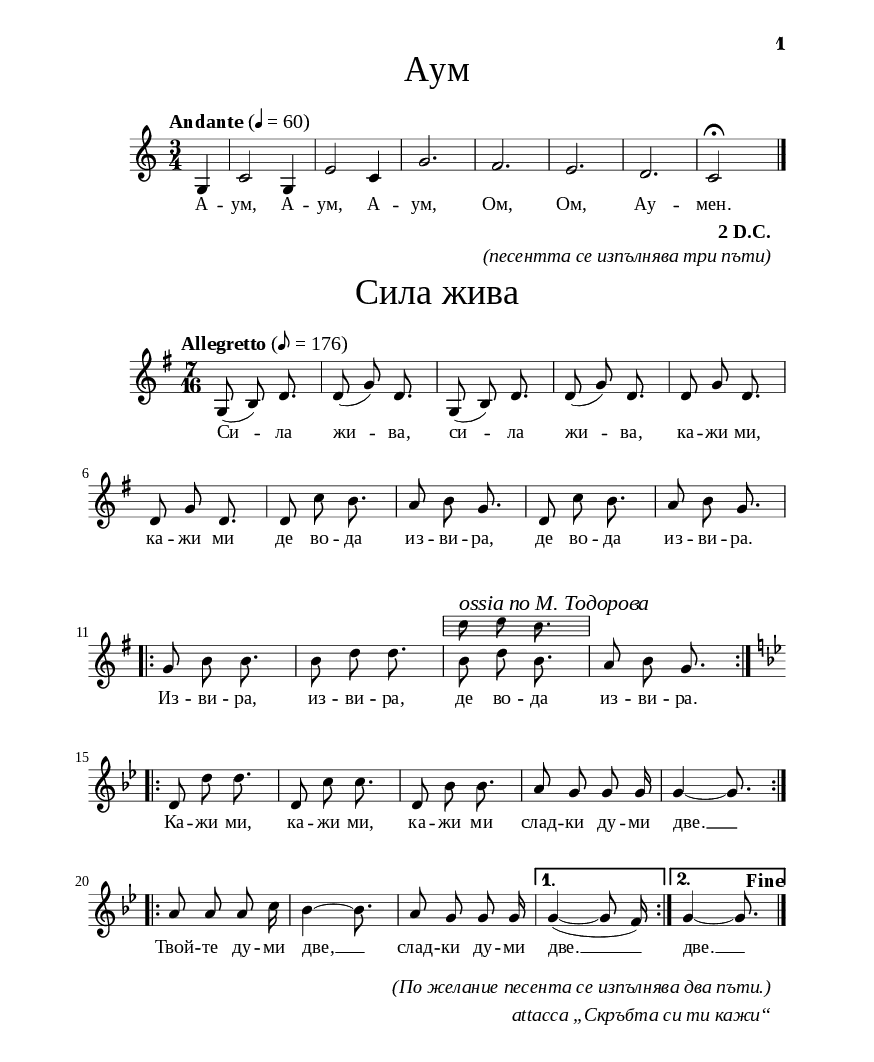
\version "2.24.4"

% include paper part and global functions
\include "include/globals.ily"

\bookpart {

  \label #'ref075
  \tocItem \markup "Аум"
  \include "include/bookpart-paper.ily"
  \score {
    \include "include/score-layout.ily"

    \new Voice \absolute {

      \clef treble
      \key c \major
      \time 3/4
      \tempoFunc "Andante" 4 "60"
      \autoBeamOff
      \partial 4

      g4 |  c'2 g4 | e'2 c'4 | g'2. |  f'2. | e'2. | d'2. | c'2 \fermata s4 | \bar "|."
    }

    \addlyrics {
      А -- ум, А
      -- ум, А -- ум, Ом, Ом, Ау -- мен.
    }

    \header {
      title = \titleFunc #'ref_desc_4 "Аум" "Aum"
    }

    \midi{}

  } % score

  \markup \dc-one "2 D.C."
  \markup \huge \italic \dc-one-nobold "(песентта се изпълнява три пъти)"

  \label #'ref076_2
  \tocItem \markup "Сила жива"
  \include "include/bookpart-paper.ily"
  \score {
    \include "include/score-layout.ily"

    \new Staff = main \absolute {
      \clef treble
      \key g \major
      \time 7/16
      \tempoFunc "Allegretto" 8 "176"
      \autoBeamOff


      g8 ( b ) d'8. | d'8 ( g' ) d'8. | g8 ( b ) d'8. | d'8 ( g' ) d'8. | d'8 g' d'8. \break | % 6

      d'8 g' d'8. | d'8 c'' b'8. | a'8 b' g'8. | d'8 c'' b'8. | a'8 b' g'8. \break |

      \bar ".|:-|"  g'8 b' b'8. | b'8 d'' d''8. |


      <<
        { b'8 d''8 b'8. }

        \new Staff \with {
          \override VerticalAxisGroup.default-staff-staff-spacing =
          #'((basic-distance . 4.5)
             (padding . -10))
          \remove "Time_signature_engraver"
          alignAboveContext = #"main"
          fontSize = #-1
          \override StaffSymbol.staff-space = #(magstep -4)
          \override StaffSymbol.thickness = #(magstep -4)
          firstClef = ##f
        }
        {\autoBeamOff c''8 ^\markup { \huge \italic "ossia по М. Тодорова"}  d''8 b'8.}
      >>



      | a'8 b' g'8. \bar ":.|.:" \break

      \key g \minor \repeat volta 2 { d'8 d'' d''8. | d'8 c'' c''8. | d'8 bes' bes'8. | a'8 g' g' g'16 | g'4 ~ g'8. } \break |

      \repeat volta 2 { a'8 a' a' c''16 | bes'4 ~ bes'8. | a'8 g' g' g'16 |}
      \alternative { {  g'4 ( ~ g'8 f'16 )  | } { \override Score.MetronomeMark.outside-staff-priority = #99 \override Score.MetronomeMark.X-extent=#'(0.5 . 2) g'4~\tempo "   Fine" g'8. | \bar "|."} }


    }

    \addlyrics {
      Си -- ла жи
      -- ва, си -- ла жи -- ва, ка -- жи ми, ка -- жи
      ми де во -- да из -- ви -- ра, де во -- да из
      -- ви -- ра. Из -- ви -- ра, из -- ви -- ра, де
      во -- да из -- ви -- ра. Ка -- жи ми, ка -- жи
      ми, ка -- жи ми слад -- ки ду -- ми две. __ Твой --
      те ду -- ми две, __ слад -- ки ду -- ми две. __
      две. __}

      \header {
        title = \titleFunc #'ref_desc_12 "Сила жива" "Sila živa"
      }

      \midi{}

    } % score

    \markup \huge \italic \dc-one-nobold "(По желание песента се изпълнява два пъти.)"
    \markup \huge \italic \dc-one-nobold "attacca „Скръбта си ти кажи“"






  } % bookpart
